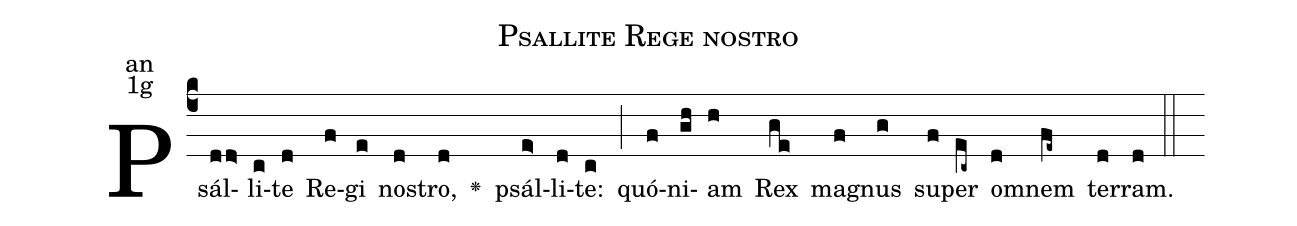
name:Psallite Rege nostro;
office-part:an;
mode:1g;
%%
(c4)Psál(dd>)li(c)te(d) Re(f)gi(e) no(d)stro,(d) <v>\greheightstar</v>() psál(e>)li(d)te:(c) (;) quó(f)ni(gh)am(h) Rex(ge) ma(f)gnus(g) su(f)per(ec~) om(d)nem(fe~) ter(d)ram.(d) (::)
